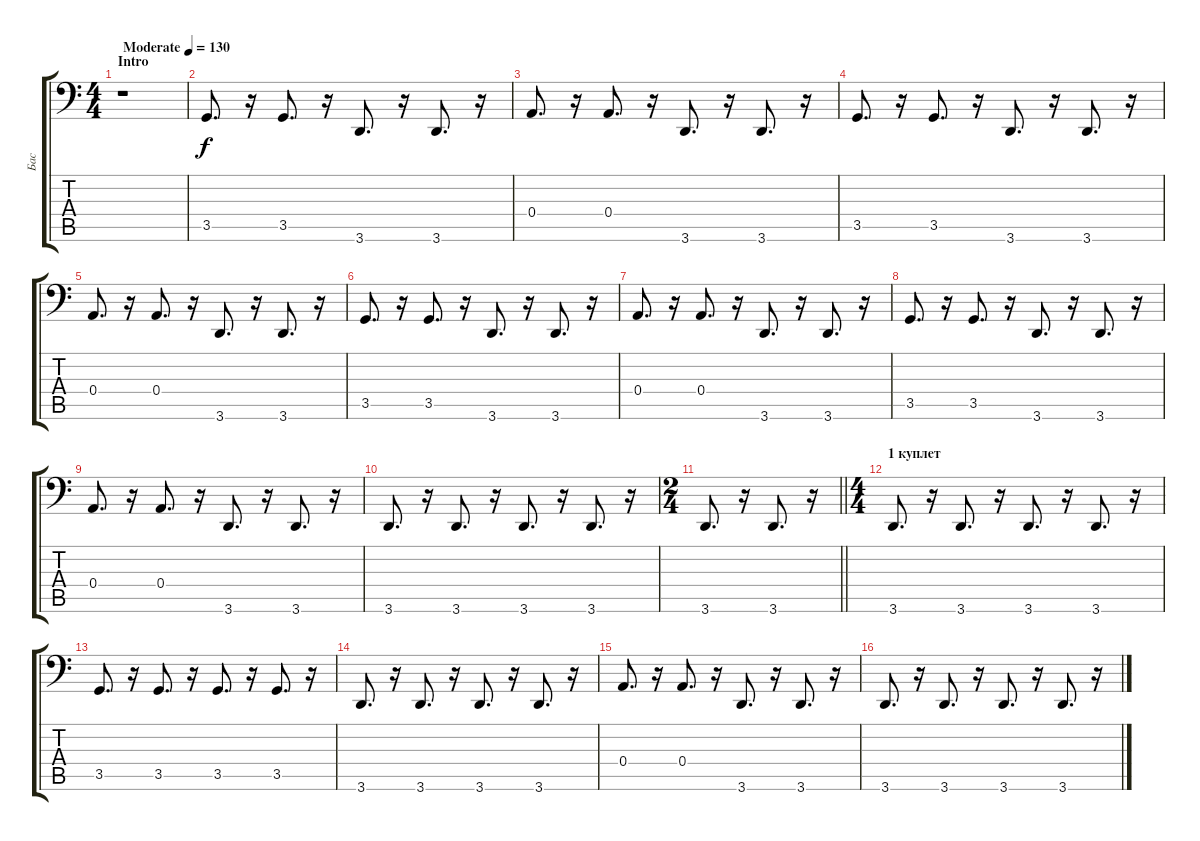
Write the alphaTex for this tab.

\track ("Бас" "Бас") {instrument electricbassfinger}
\staff {score tabs}
\tuning (C3 G2 D2 A1 E1 B0) {hide}
\ts (4 4)
\section ("" "Intro")
\tempo (130 "Moderate")
\clef f4
\ks c
r.1{dy f instrument electricbassfinger} |
3.5.8{d} r.16 3.5.8{d} r.16 3.6.8{d} r.16 3.6.8{d} r.16 |
0.4.8{d} r.16 0.4.8{d} r.16 3.6.8{d} r.16 3.6.8{d} r.16 |
3.5.8{d} r.16 3.5.8{d} r.16 3.6.8{d} r.16 3.6.8{d} r.16 |
0.4.8{d} r.16 0.4.8{d} r.16 3.6.8{d} r.16 3.6.8{d} r.16 |
3.5.8{d} r.16 3.5.8{d} r.16 3.6.8{d} r.16 3.6.8{d} r.16 |
0.4.8{d} r.16 0.4.8{d} r.16 3.6.8{d} r.16 3.6.8{d} r.16 |
3.5.8{d} r.16 3.5.8{d} r.16 3.6.8{d} r.16 3.6.8{d} r.16 |
0.4.8{d} r.16 0.4.8{d} r.16 3.6.8{d} r.16 3.6.8{d} r.16 |
3.6.8{d} r.16 3.6.8{d} r.16 3.6.8{d} r.16 3.6.8{d} r.16 |
\ts (2 4)
\barLineRight lightlight
3.6.8{d} r.16 3.6.8{d} r.16 |
\ts (4 4)
\section ("" "1 куплет")
3.6.8{d} r.16 3.6.8{d} r.16 3.6.8{d} r.16 3.6.8{d} r.16 |
3.5.8{d} r.16 3.5.8{d} r.16 3.5.8{d} r.16 3.5.8{d} r.16 |
3.6.8{d} r.16 3.6.8{d} r.16 3.6.8{d} r.16 3.6.8{d} r.16 |
0.4.8{d} r.16 0.4.8{d} r.16 3.6.8{d} r.16 3.6.8{d} r.16 |
3.6.8{d} r.16 3.6.8{d} r.16 3.6.8{d} r.16 3.6.8{d} r.16
